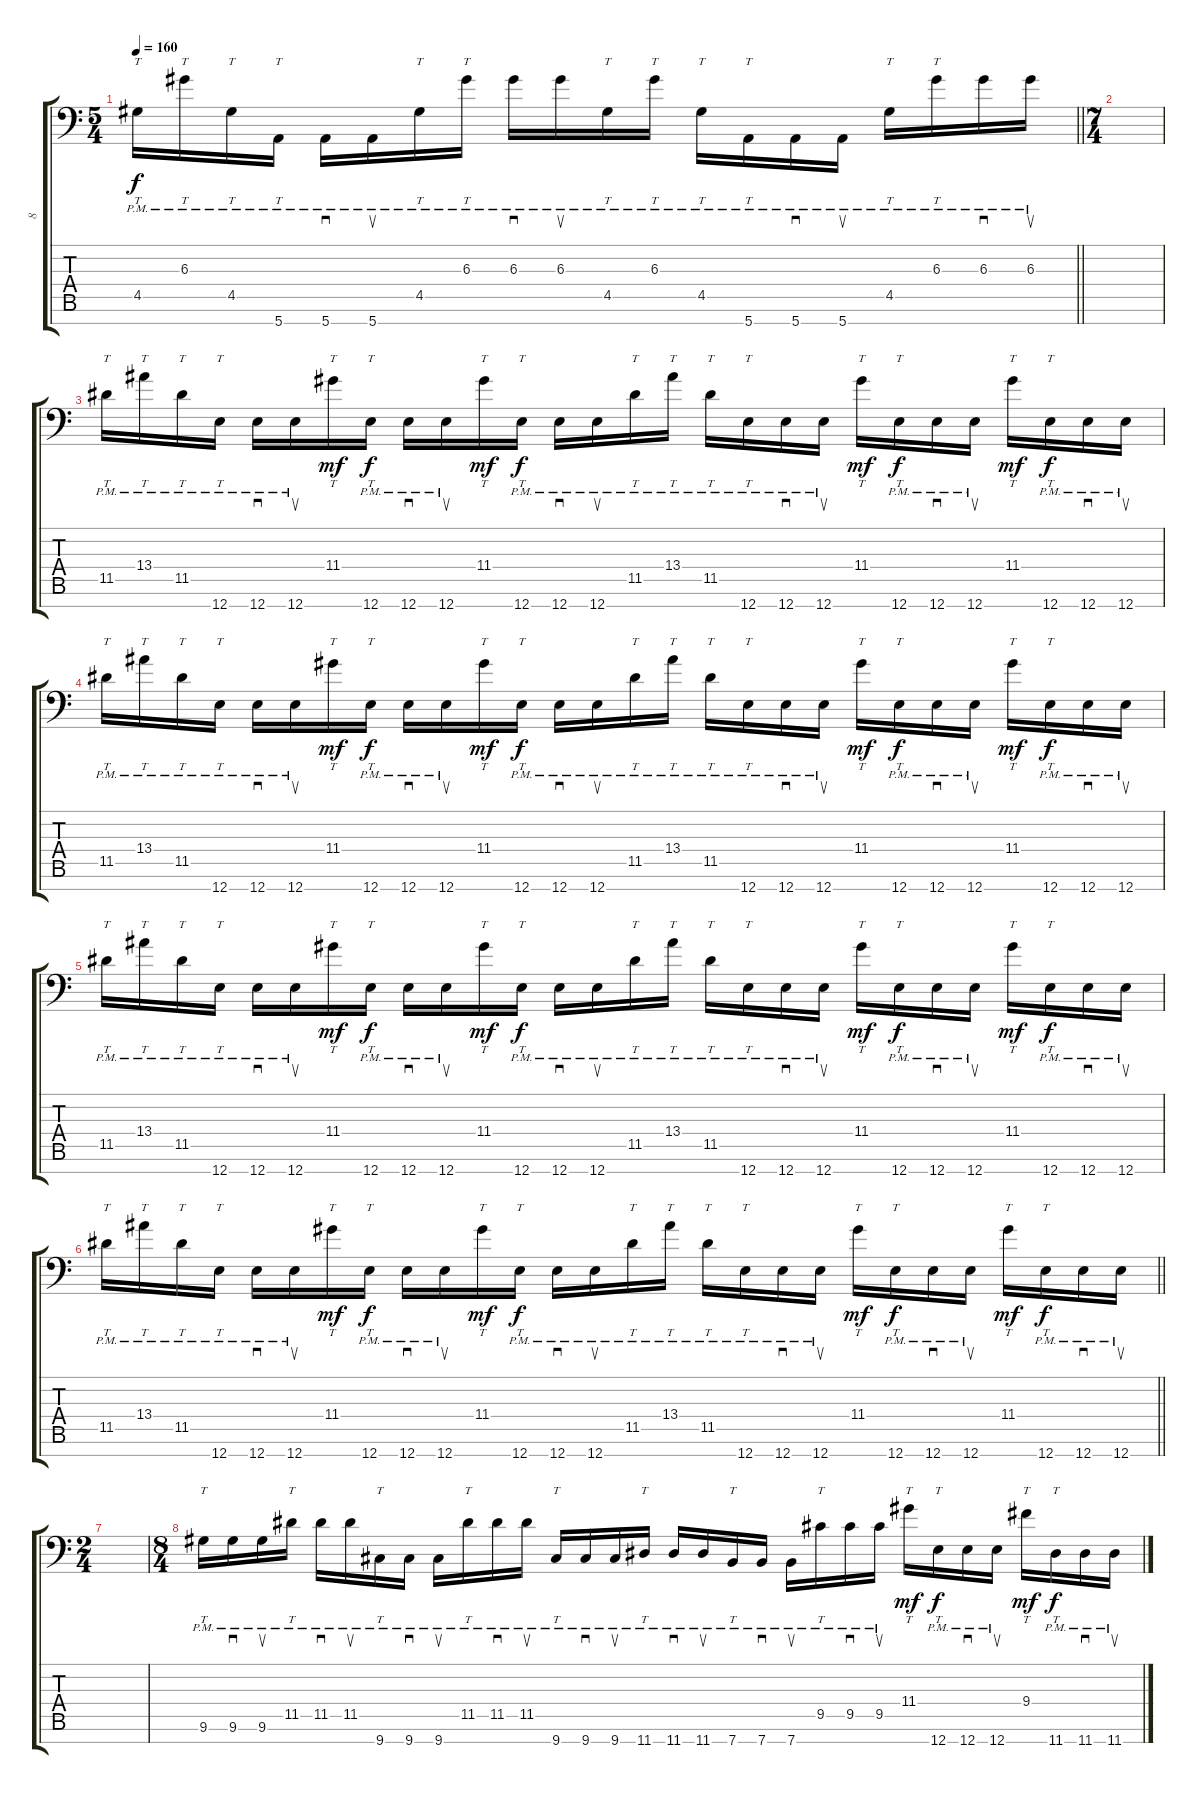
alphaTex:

\track ("8 " "8 ") {instrument distortionguitar}
\staff {score tabs}
\tuning (B3 G3 D3 A2 E2 B1 E1) {hide}
\ts (5 4)
\tempo 160
\clef f4
\barLineRight lightlight
\ks c
4.5{pm}.16{tt dy f} 6.3{pm}.16{tt} 4.5{pm}.16{tt} 5.7{pm}.16{tt} 5.7{pm}.16{sd} 5.7{pm}.16{su} 4.5{pm}.16{tt} 6.3{pm}.16{tt} 6.3{pm}.16{sd} 6.3{pm}.16{su} 4.5{pm}.16{tt} 6.3{pm}.16{tt} 4.5{pm}.16{tt} 5.7{pm}.16{tt} 5.7{pm}.16{sd} 5.7{pm}.16{su} 4.5{pm}.16{tt} 6.3{pm}.16{tt} 6.3{pm}.16{sd} 6.3{pm}.16{su} |
\ts (7 4)
\section ("" "")
|
11.5{pm}.16{tt} 13.4{pm}.16{tt} 11.5{pm}.16{tt} 12.7{pm}.16{tt} 12.7{pm}.16{sd} 12.7{pm}.16{su} 11.4.16{tt dy mf} 12.7{pm}.16{tt dy f} 12.7{pm}.16{sd} 12.7{pm}.16{su} 11.4.16{tt dy mf} 12.7{pm}.16{tt dy f} 12.7{pm}.16{sd} 12.7{pm}.16{su} 11.5{pm}.16{tt} 13.4{pm}.16{tt} 11.5{pm}.16{tt} 12.7{pm}.16{tt} 12.7{pm}.16{sd} 12.7{pm}.16{su} 11.4.16{tt dy mf} 12.7{pm}.16{tt dy f} 12.7{pm}.16{sd} 12.7{pm}.16{su} 11.4.16{tt dy mf} 12.7{pm}.16{tt dy f} 12.7{pm}.16{sd} 12.7{pm}.16{su} |
11.5{pm}.16{tt} 13.4{pm}.16{tt} 11.5{pm}.16{tt} 12.7{pm}.16{tt} 12.7{pm}.16{sd} 12.7{pm}.16{su} 11.4.16{tt dy mf} 12.7{pm}.16{tt dy f} 12.7{pm}.16{sd} 12.7{pm}.16{su} 11.4.16{tt dy mf} 12.7{pm}.16{tt dy f} 12.7{pm}.16{sd} 12.7{pm}.16{su} 11.5{pm}.16{tt} 13.4{pm}.16{tt} 11.5{pm}.16{tt} 12.7{pm}.16{tt} 12.7{pm}.16{sd} 12.7{pm}.16{su} 11.4.16{tt dy mf} 12.7{pm}.16{tt dy f} 12.7{pm}.16{sd} 12.7{pm}.16{su} 11.4.16{tt dy mf} 12.7{pm}.16{tt dy f} 12.7{pm}.16{sd} 12.7{pm}.16{su} |
11.5{pm}.16{tt} 13.4{pm}.16{tt} 11.5{pm}.16{tt} 12.7{pm}.16{tt} 12.7{pm}.16{sd} 12.7{pm}.16{su} 11.4.16{tt dy mf} 12.7{pm}.16{tt dy f} 12.7{pm}.16{sd} 12.7{pm}.16{su} 11.4.16{tt dy mf} 12.7{pm}.16{tt dy f} 12.7{pm}.16{sd} 12.7{pm}.16{su} 11.5{pm}.16{tt} 13.4{pm}.16{tt} 11.5{pm}.16{tt} 12.7{pm}.16{tt} 12.7{pm}.16{sd} 12.7{pm}.16{su} 11.4.16{tt dy mf} 12.7{pm}.16{tt dy f} 12.7{pm}.16{sd} 12.7{pm}.16{su} 11.4.16{tt dy mf} 12.7{pm}.16{tt dy f} 12.7{pm}.16{sd} 12.7{pm}.16{su} |
\barLineRight lightlight
11.5{pm}.16{tt} 13.4{pm}.16{tt} 11.5{pm}.16{tt} 12.7{pm}.16{tt} 12.7{pm}.16{sd} 12.7{pm}.16{su} 11.4.16{tt dy mf} 12.7{pm}.16{tt dy f} 12.7{pm}.16{sd} 12.7{pm}.16{su} 11.4.16{tt dy mf} 12.7{pm}.16{tt dy f} 12.7{pm}.16{sd} 12.7{pm}.16{su} 11.5{pm}.16{tt} 13.4{pm}.16{tt} 11.5{pm}.16{tt} 12.7{pm}.16{tt} 12.7{pm}.16{sd} 12.7{pm}.16{su} 11.4.16{tt dy mf} 12.7{pm}.16{tt dy f} 12.7{pm}.16{sd} 12.7{pm}.16{su} 11.4.16{tt dy mf} 12.7{pm}.16{tt dy f} 12.7{pm}.16{sd} 12.7{pm}.16{su} |
\ts (2 4)
\section ("" "")
|
\ts (8 4)
9.6{pm}.16{tt} 9.6{pm}.16{sd} 9.6{pm}.16{su} 11.5{pm}.16{tt} 11.5{pm}.16{sd} 11.5{pm}.16{su} 9.7{pm}.16{tt} 9.7{pm}.16{sd} 9.7{pm}.16{su} 11.5{pm}.16{tt} 11.5{pm}.16{sd} 11.5{pm}.16{su} 9.7{pm}.16{tt} 9.7{pm}.16{sd} 9.7{pm}.16{su} 11.7{pm}.16{tt} 11.7{pm}.16{sd} 11.7{pm}.16{su} 7.7{pm}.16{tt} 7.7{pm}.16{sd} 7.7{pm}.16{su} 9.5{pm}.16{tt} 9.5{pm}.16{sd} 9.5{pm}.16{su} 11.4.16{tt dy mf} 12.7{pm}.16{tt dy f} 12.7{pm}.16{sd} 12.7{pm}.16{su} 9.4.16{tt dy mf} 11.7{pm}.16{tt dy f} 11.7{pm}.16{sd} 11.7{pm}.16{su}
